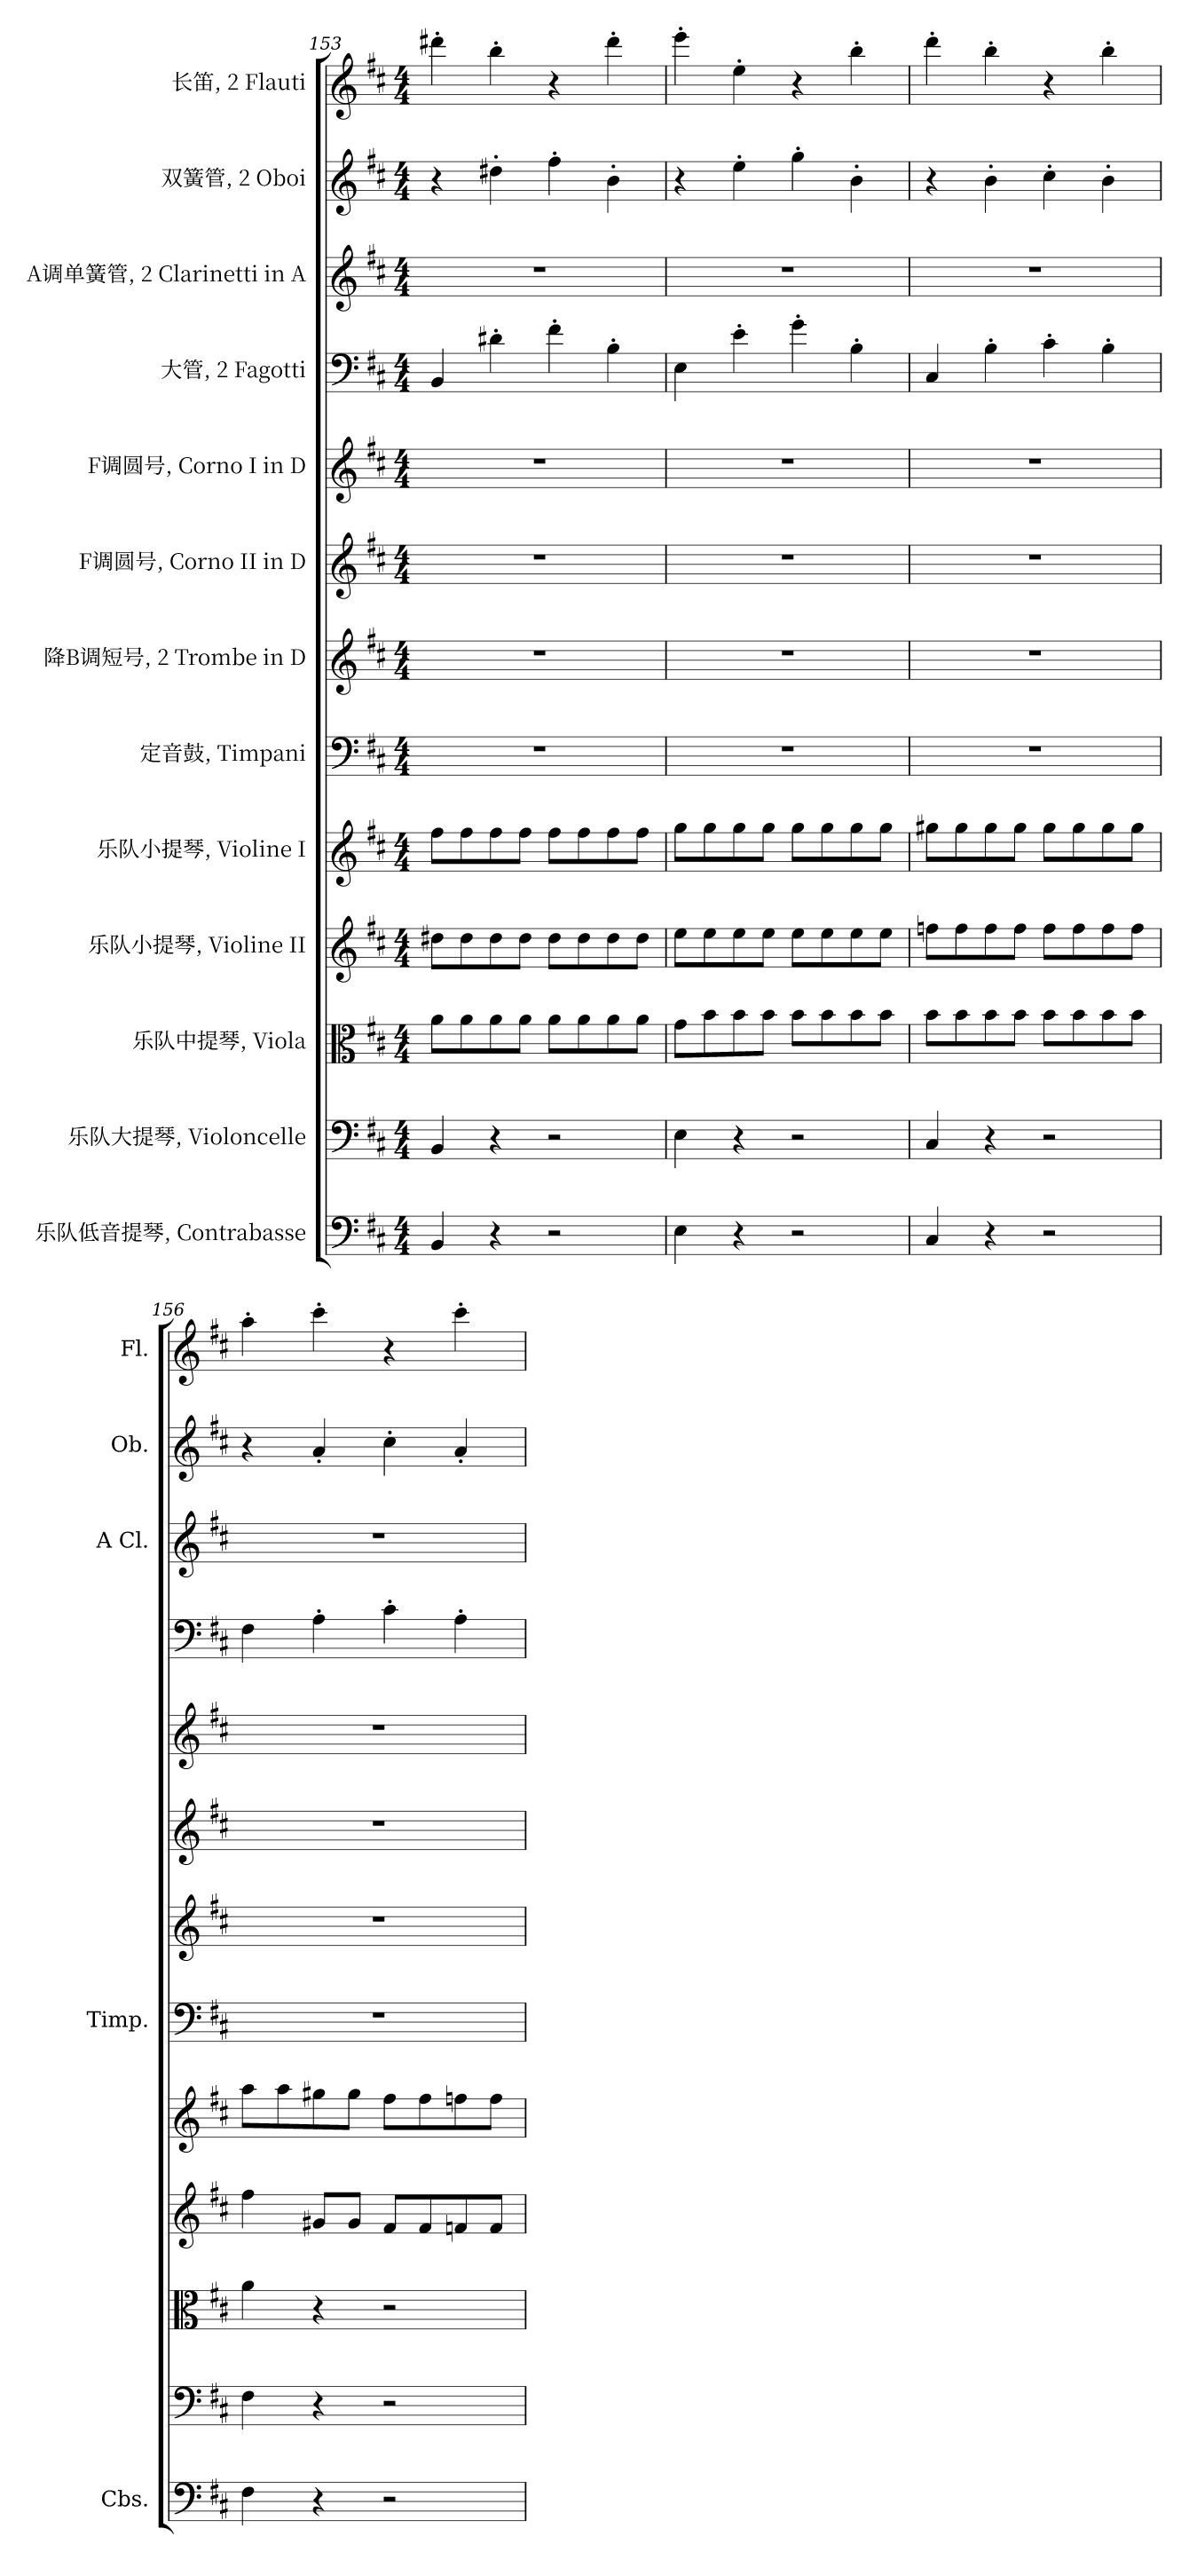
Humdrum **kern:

**kern	**kern	**kern	**kern	**kern	**kern	**kern	**kern	**kern	**kern	**kern	**kern	**kern
*part13	*part12	*part11	*part10	*part9	*part8	*part7	*part6	*part5	*part4	*part3	*part2	*part1
*staff13	*staff12	*staff11	*staff10	*staff9	*staff8	*staff7	*staff6	*staff5	*staff4	*staff3	*staff2	*staff1
*I"乐队低音提琴, Contrabasse	*I"乐队大提琴, Violoncelle	*I"乐队中提琴, Viola	*I"乐队小提琴, Violine II	*I"乐队小提琴, Violine I	*I"定音鼓, Timpani	*I"降B调短号, 2 Trombe in D	*I"F调圆号, Corno II in D	*I"F调圆号, Corno I in D	*I"大管, 2 Fagotti	*I"A调单簧管, 2 Clarinetti in A	*I"双簧管, 2 Oboi	*I"长笛, 2 Flauti
*I'Cbs.	*	*	*	*	*I'Timp.	*	*	*	*	*I'A Cl.	*I'Ob.	*I'Fl.
*clefF4	*clefF4	*clefC3	*clefG2	*clefG2	*clefF4	*clefG2	*clefG2	*clefG2	*clefF4	*clefG2	*clefG2	*clefG2
*ITrd7c12	*	*	*	*	*	*ITrd1c2	*ITrd4c7	*ITrd4c7	*	*ITrd2c3	*	*
*k[f#c#]	*k[f#c#]	*k[f#c#]	*k[f#c#]	*k[f#c#]	*k[f#c#]	*k[]	*k[f#]	*k[f#]	*k[f#c#]	*k[f#c#g#d#a#]	*k[f#c#]	*k[f#c#]
*M4/4	*M4/4	*M4/4	*M4/4	*M4/4	*M4/4	*M4/4	*M4/4	*M4/4	*M4/4	*M4/4	*M4/4	*M4/4
*MM278	*MM278	*MM278	*MM278	*MM278	*MM278	*MM278	*MM278	*MM278	*MM278	*MM278	*MM278	*MM278
=153	=153	=153	=153	=153	=153	=153	=153	=153	=153	=153	=153	=153
4BBB/	4BB/	8a\L	8dd#X\L	8ff#\L	1r	1r	1r	1r	4BB/	1r	4r	4ddd#X'\
.	.	8a\	8dd#\	8ff#\	.	.	.	.	.	.	.	.
4r	4r	8a\	8dd#\	8ff#\	.	.	.	.	4d#X'\	.	4dd#X'\	4bb'\
.	.	8a\J	8dd#\J	8ff#\J	.	.	.	.	.	.	.	.
*	*	*	*	*	*	*	*	*	*	*	*	*MM308
2r	2r	8a\L	8dd#\L	8ff#\L	.	.	.	.	4f#'\	.	4ff#'\	4r
.	.	8a\	8dd#\	8ff#\	.	.	.	.	.	.	.	.
.	.	8a\	8dd#\	8ff#\	.	.	.	.	4B'\	.	4b'\	4ddd#'\
.	.	8a\J	8dd#\J	8ff#\J	.	.	.	.	.	.	.	.
=154	=154	=154	=154	=154	=154	=154	=154	=154	=154	=154	=154	=154
*	*	*	*	*	*	*	*	*	*	*	*	*MM278
4EE\	4E\	8g\L	8ee\L	8gg\L	1r	1r	1r	1r	4E\	1r	4r	4eee'\
.	.	8b\	8ee\	8gg\	.	.	.	.	.	.	.	.
4r	4r	8b\	8ee\	8gg\	.	.	.	.	4e'\	.	4ee'\	4ee'\
.	.	8b\J	8ee\J	8gg\J	.	.	.	.	.	.	.	.
*	*	*	*	*	*	*	*	*	*	*	*	*MM310
2r	2r	8b\L	8ee\L	8gg\L	.	.	.	.	4g'\	.	4gg'\	4r
.	.	8b\	8ee\	8gg\	.	.	.	.	.	.	.	.
.	.	8b\	8ee\	8gg\	.	.	.	.	4B'\	.	4b'\	4bb'\
.	.	8b\J	8ee\J	8gg\J	.	.	.	.	.	.	.	.
!!LO:PB:g=z
=155	=155	=155	=155	=155	=155	=155	=155	=155	=155	=155	=155	=155
*	*	*	*	*	*	*	*	*	*	*	*	*MM278
4CC#/	4C#/	8b\L	8ffn\L	8gg#X\L	1r	1r	1r	1r	4C#/	1r	4r	4ddd'\
.	.	8b\	8ff\	8gg#\	.	.	.	.	.	.	.	.
4r	4r	8b\	8ff\	8gg#\	.	.	.	.	4B'\	.	4b'\	4bb'\
.	.	8b\J	8ff\J	8gg#\J	.	.	.	.	.	.	.	.
*	*	*	*	*	*	*	*	*	*	*	*	*MM310
2r	2r	8b\L	8ff\L	8gg#\L	.	.	.	.	4c#'\	.	4cc#'\	4r
.	.	8b\	8ff\	8gg#\	.	.	.	.	.	.	.	.
.	.	8b\	8ff\	8gg#\	.	.	.	.	4B'\	.	4b'\	4bb'\
.	.	8b\J	8ff\J	8gg#\J	.	.	.	.	.	.	.	.
=156	=156	=156	=156	=156	=156	=156	=156	=156	=156	=156	=156	=156
*	*	*	*	*	*	*	*	*	*	*	*	*MM278
4FF#\	4F#\	4a\	4ff#\	8aa\L	1r	1r	1r	1r	4F#\	1r	4r	4aa'\
.	.	.	.	8aa\	.	.	.	.	.	.	.	.
4r	4r	4r	8g#X/L	8gg#X\	.	.	.	.	4A'\	.	4a'/	4ccc#'\
.	.	.	8g#/J	8gg#\J	.	.	.	.	.	.	.	.
*	*	*	*	*	*	*	*	*	*	*	*	*MM310
2r	2r	2r	8f#/L	8ff#\L	.	.	.	.	4c#'\	.	4cc#'\	4r
.	.	.	8f#/	8ff#\	.	.	.	.	.	.	.	.
.	.	.	8fn/	8ffn\	.	.	.	.	4A'\	.	4a'/	4ccc#'\
.	.	.	8f/J	8ff\J	.	.	.	.	.	.	.	.
=	=	=	=	=	=	=	=	=	=	=	=	=
*-	*-	*-	*-	*-	*-	*-	*-	*-	*-	*-	*-	*-
